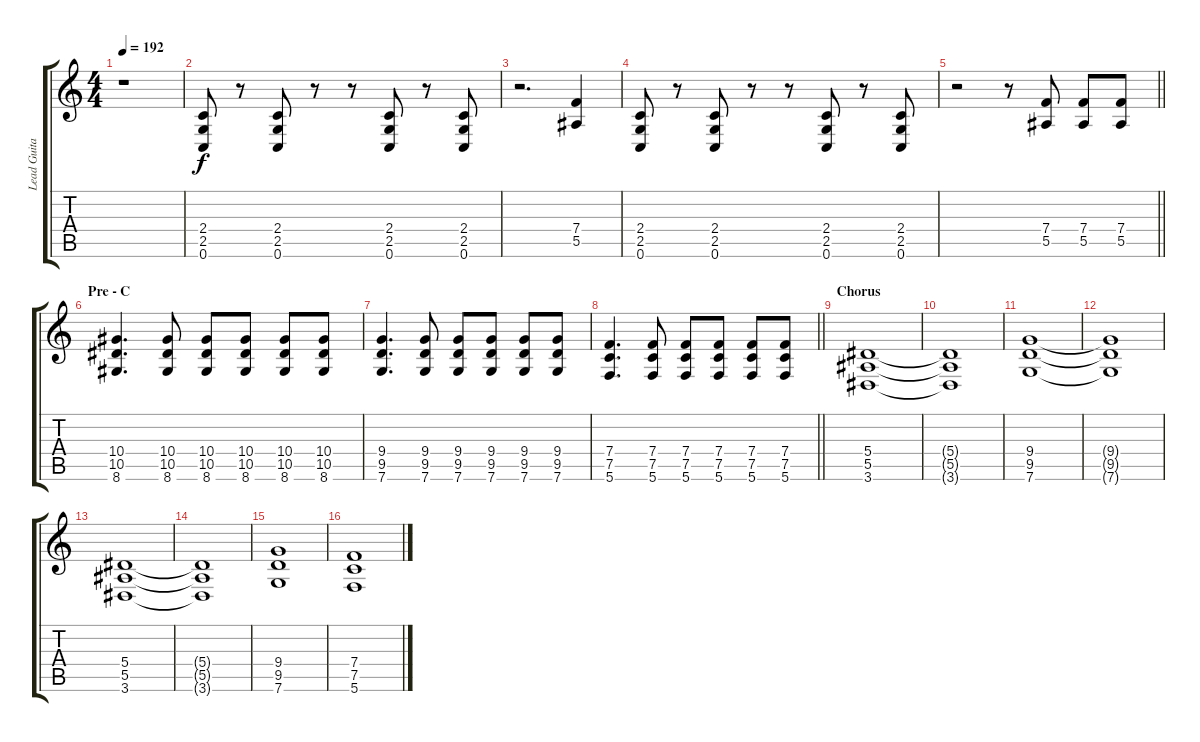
\track ("Lead Guitar 2" "Lead Guita") {instrument distortionguitar}
\staff {score tabs}
\tuning (C4 G3 Eb3 Bb2 F2 C2) {hide}
\ts (4 4)
\tempo 192
\clef g2
\ks c
r.1{dy f} |
(2.4 2.5 0.6).8 r.8 (2.4 2.5 0.6).8 r.8 r.8 (2.4 2.5 0.6).8 r.8 (2.4 2.5 0.6).8 |
r.2{d} (7.4 5.5).4 |
(2.4 2.5 0.6).8 r.8 (2.4 2.5 0.6).8 r.8 r.8 (2.4 2.5 0.6).8 r.8 (2.4 2.5 0.6).8 |
\barLineRight lightlight
r.2 r.8 (7.4 5.5).8 (7.4 5.5).8 (7.4 5.5).8 |
\section ("" "Pre - C")
(10.4 10.5 8.6).4{d} (10.4 10.5 8.6).8 (10.4 10.5 8.6).8 (10.4 10.5 8.6).8 (10.4 10.5 8.6).8 (10.4 10.5 8.6).8 |
(9.4 9.5 7.6).4{d} (9.4 9.5 7.6).8 (9.4 9.5 7.6).8 (9.4 9.5 7.6).8 (9.4 9.5 7.6).8 (9.4 9.5 7.6).8 |
\barLineRight lightlight
(7.4 7.5 5.6).4{d} (7.4 7.5 5.6).8 (7.4 7.5 5.6).8 (7.4 7.5 5.6).8 (7.4 7.5 5.6).8 (7.4 7.5 5.6).8 |
\section ("" "Chorus")
(5.4 5.5 3.6).1 |
(5.4{t} 5.5{t} 3.6{t}).1 |
(9.4 9.5 7.6).1 |
(9.4{t} 9.5{t} 7.6{t}).1 |
(5.4 5.5 3.6).1 |
(5.4{t} 5.5{t} 3.6{t}).1 |
(9.4 9.5 7.6).1 |
(7.4 7.5 5.6).1
